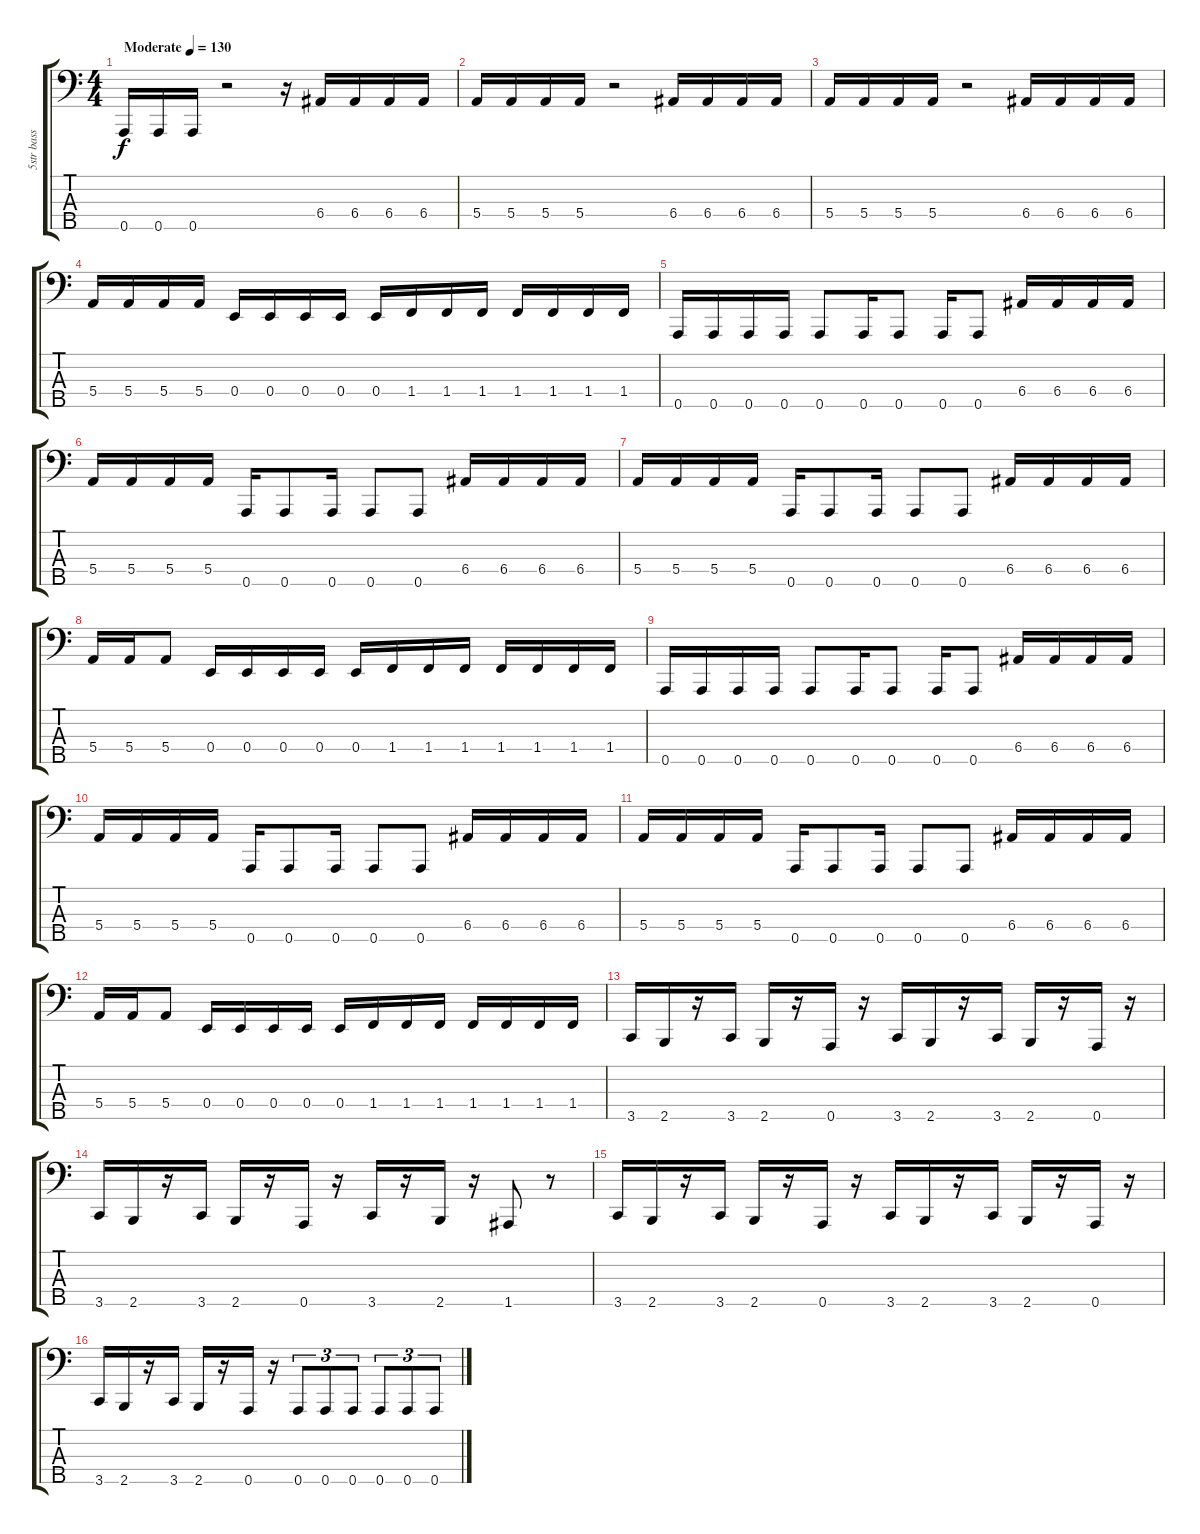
\track ("5str bass" "5str bass") {instrument electricbasspick}
\staff {score tabs}
\tuning (G2 D2 A1 E1 A0) {hide}
\ts (4 4)
\tempo (130 "Moderate")
\clef f4
\ks c
0.5.16{dy f instrument electricbasspick} 0.5.16 0.5.16 r.2 r.16 6.4.16 6.4.16 6.4.16 6.4.16 |
5.4.16 5.4.16 5.4.16 5.4.16 r.2 6.4.16 6.4.16 6.4.16 6.4.16 |
5.4.16 5.4.16 5.4.16 5.4.16 r.2 6.4.16 6.4.16 6.4.16 6.4.16 |
5.4.16 5.4.16 5.4.16 5.4.16 0.4.16 0.4.16 0.4.16 0.4.16 0.4.16 1.4.16 1.4.16 1.4.16 1.4.16 1.4.16 1.4.16 1.4.16 |
0.5.16 0.5.16 0.5.16 0.5.16 0.5.8 0.5.16 0.5.8 0.5.16 0.5.8 6.4.16 6.4.16 6.4.16 6.4.16 |
5.4.16 5.4.16 5.4.16 5.4.16 0.5.16 0.5.8 0.5.16 0.5.8 0.5.8 6.4.16 6.4.16 6.4.16 6.4.16 |
5.4.16 5.4.16 5.4.16 5.4.16 0.5.16 0.5.8 0.5.16 0.5.8 0.5.8 6.4.16 6.4.16 6.4.16 6.4.16 |
5.4.16 5.4.16 5.4.8 0.4.16 0.4.16 0.4.16 0.4.16 0.4.16 1.4.16 1.4.16 1.4.16 1.4.16 1.4.16 1.4.16 1.4.16 |
0.5.16 0.5.16 0.5.16 0.5.16 0.5.8 0.5.16 0.5.8 0.5.16 0.5.8 6.4.16 6.4.16 6.4.16 6.4.16 |
5.4.16 5.4.16 5.4.16 5.4.16 0.5.16 0.5.8 0.5.16 0.5.8 0.5.8 6.4.16 6.4.16 6.4.16 6.4.16 |
5.4.16 5.4.16 5.4.16 5.4.16 0.5.16 0.5.8 0.5.16 0.5.8 0.5.8 6.4.16 6.4.16 6.4.16 6.4.16 |
5.4.16 5.4.16 5.4.8 0.4.16 0.4.16 0.4.16 0.4.16 0.4.16 1.4.16 1.4.16 1.4.16 1.4.16 1.4.16 1.4.16 1.4.16 |
3.5.16 2.5.16 r.16 3.5.16 2.5.16 r.16 0.5.16 r.16 3.5.16 2.5.16 r.16 3.5.16 2.5.16 r.16 0.5.16 r.16 |
3.5.16 2.5.16 r.16 3.5.16 2.5.16 r.16 0.5.16 r.16 3.5.16 r.16 2.5.16 r.16 1.5.8 r.8 |
3.5.16 2.5.16 r.16 3.5.16 2.5.16 r.16 0.5.16 r.16 3.5.16 2.5.16 r.16 3.5.16 2.5.16 r.16 0.5.16 r.16 |
3.5.16 2.5.16 r.16 3.5.16 2.5.16 r.16 0.5.16 r.16 0.5.8{tu (3 2)} 0.5.8{tu (3 2)} 0.5.8{tu (3 2)} 0.5.8{tu (3 2)} 0.5.8{tu (3 2)} 0.5.8{tu (3 2)}
